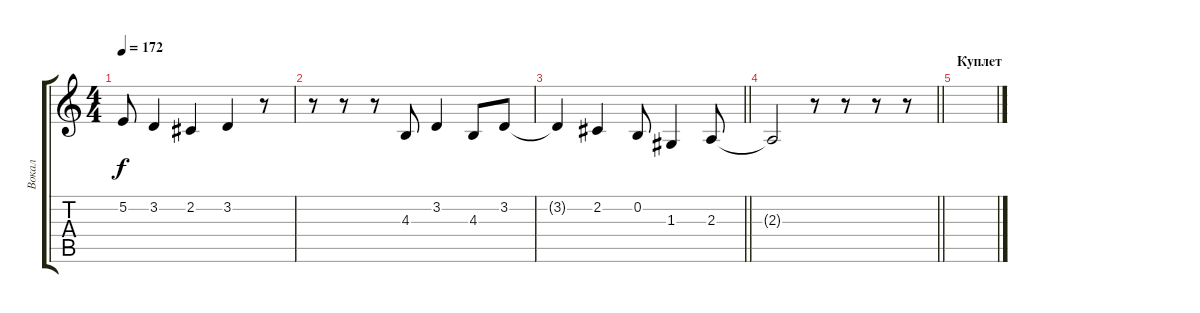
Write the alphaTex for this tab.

\track ("Вокал" "Вокал") {instrument baritonesax}
\staff {score tabs}
\tuning (E4 B3 G3 D3 A2 E2) {hide}
\ts (4 4)
\tempo 172
\clef g2
\ks c
5.2{t}.8{dy f} 3.2.4 2.2.4 3.2.4 r.8 |
r.8 r.8 r.8 4.3.8 3.2.4 4.3.8 3.2.8 |
\barLineRight lightlight
3.2{t}.4 2.2.4 0.2.8 1.3.4 2.3.8 |
\barLineRight lightlight
2.3{t}.2 r.8 r.8 r.8 r.8 |
\section ("" "Куплет")
